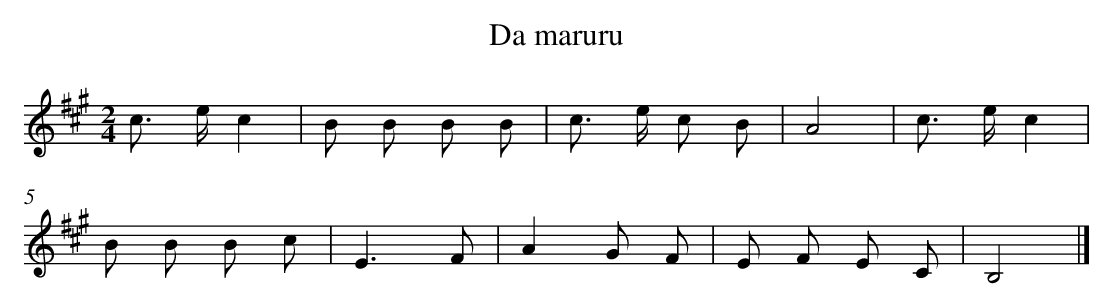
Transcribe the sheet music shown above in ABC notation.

X:1
T: Da maruru
L: 1/8
M: 2/4
K: A
c> ec2 [I:setbarnb 1]|
B B B B |
c> e c B |
A4 |
c> ec2 |
B B B c |
E3F |
A2G F |
E F E C |
B,4 |]
